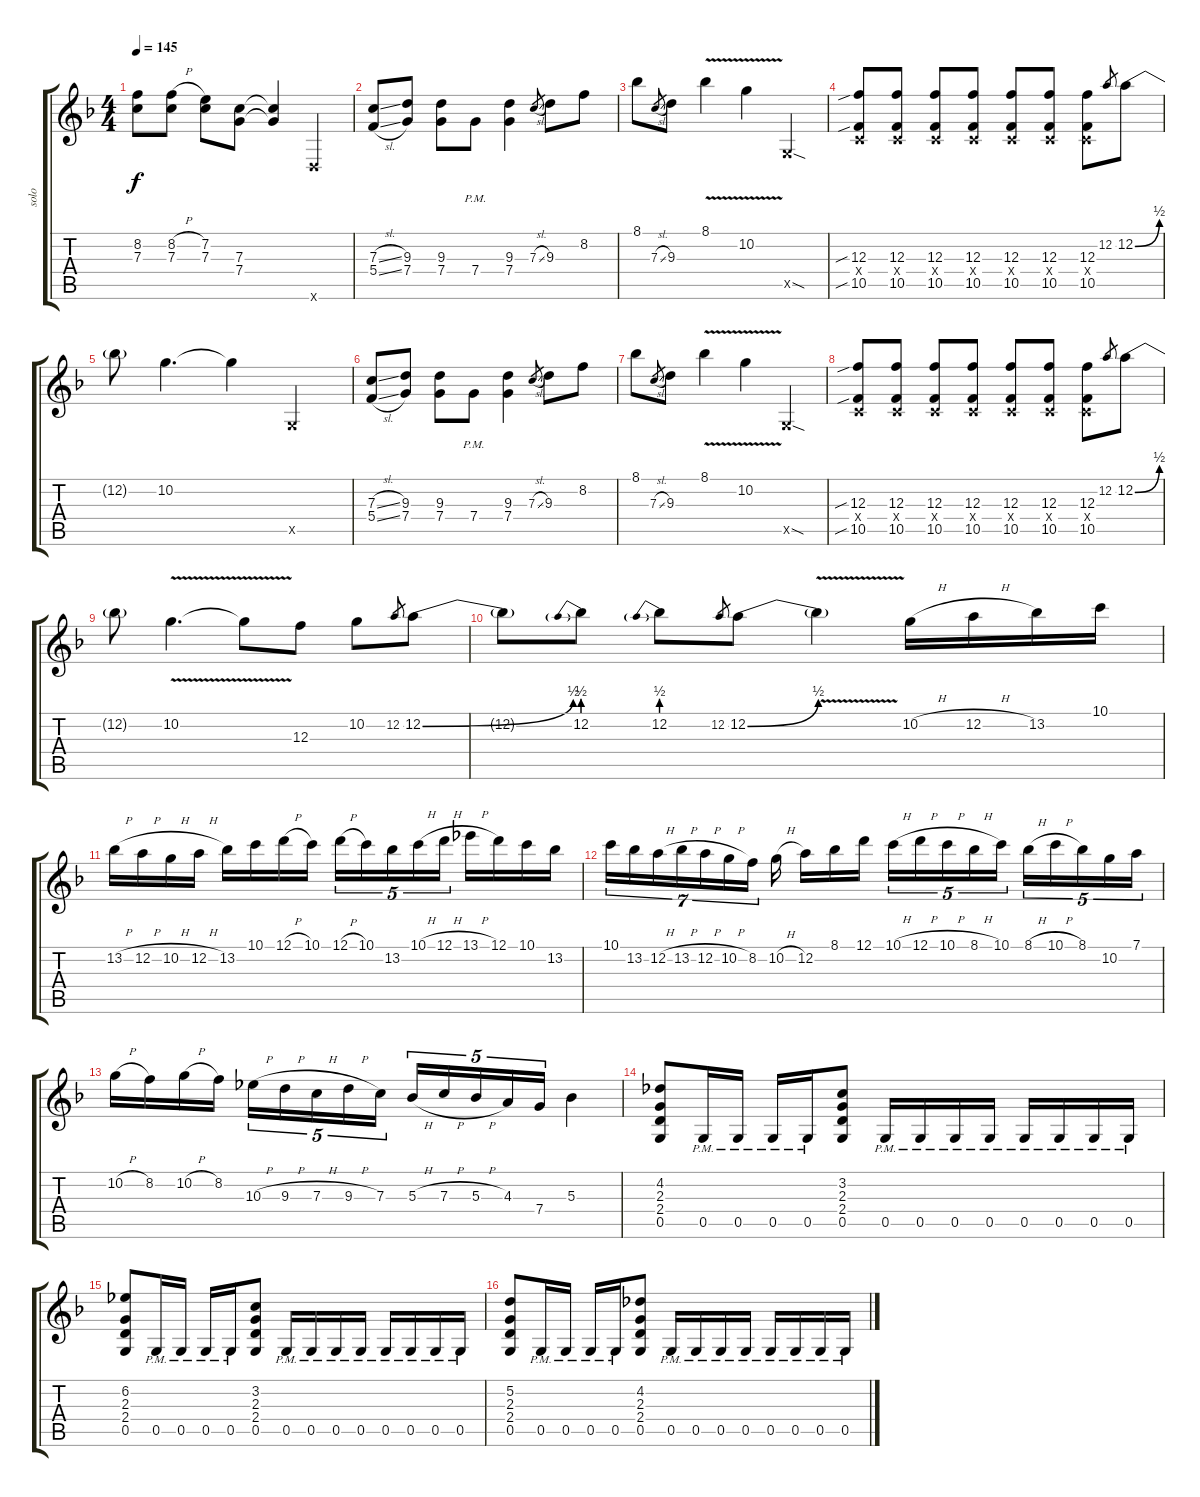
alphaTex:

\track ("solo" "solo") {instrument distortionguitar}
\staff {score tabs}
\tuning (D4 A3 F3 C3 G2 D2) {hide}
\ts (4 4)
\tempo 145
\clef g2
\ks f
(8.2{t} 7.3{t}).8{dy f} (8.2{h} 7.3).8 (7.2 7.3).8 (7.3 7.4).8 (7.3{t} 7.4{t}).4 0.6{x}.4 |
(7.3{sl} 5.4{sl}).8 (9.3 7.4).8 (9.3 7.4).8 7.4{pm}.8 (9.3 7.4).4 7.3{sl}.8{gr} 9.3.8 8.2.8 |
8.1.8 7.3{sl}.8{gr} 9.3.8 8.1{v}.4 10.2{v}.4 0.5{sod x}.4 |
(12.3{sib} 0.4{x} 10.5{sib}).8 (12.3 0.4{x} 10.5).8 (12.3 0.4{x} 10.5).8 (12.3 0.4{x} 10.5).8 (12.3 0.4{x} 10.5).8 (12.3 0.4{x} 10.5).8 (12.3 0.4{x} 10.5).8 12.2.8{gr} 12.2{be (bend 0 0 60 2)}.8 |
12.2{t}.8 10.2.4{d} 10.2{t}.4 0.5{x}.4 |
(7.3{sl} 5.4{sl}).8 (9.3 7.4).8 (9.3 7.4).8 7.4{pm}.8 (9.3 7.4).4 7.3{sl}.8{gr} 9.3.8 8.2.8 |
8.1.8 7.3{sl}.8{gr} 9.3.8 8.1{v}.4 10.2{v}.4 0.5{sod x}.4 |
(12.3{sib} 0.4{x} 10.5{sib}).8 (12.3 0.4{x} 10.5).8 (12.3 0.4{x} 10.5).8 (12.3 0.4{x} 10.5).8 (12.3 0.4{x} 10.5).8 (12.3 0.4{x} 10.5).8 (12.3 0.4{x} 10.5).8 12.2.8{gr} 12.2{be (bend 0 0 60 2)}.8 |
12.2{t}.8 10.2{v}.4{d} 10.2{t}.8 12.3.8 10.2.8 12.2.8{gr} 12.2{be (bend 0 0 60 2)}.8 |
12.2{t}.8 12.2{be (prebend 0 2 60 2)}.8 12.2{be (prebend 0 2 60 2)}.8 12.2.8{gr} 12.2{be (bend 0 0 60 2)}.8 12.2{v t}.4 10.2{h}.16 12.2{h}.16 13.2.16 10.1.16 |
13.2{h}.16 12.2{h}.16 10.2{h}.16 12.2{h}.16 13.2.16 10.1.16 12.1{h}.16 10.1.16 12.1{h}.16{tu (5 4)} 10.1.16{tu (5 4)} 13.2.16{tu (5 4)} 10.1{h}.16{tu (5 4)} 12.1{h}.16{tu (5 4)} 13.1{h}.16 12.1.16 10.1.16 13.2.16 |
10.1.16{tu (7 4)} 13.2.16{tu (7 4)} 12.2{h}.16{tu (7 4)} 13.2{h}.16{tu (7 4)} 12.2{h}.16{tu (7 4)} 10.2{h}.16{tu (7 4)} 8.2.16{tu (7 4)} 10.2{h}.16 12.2.16 8.1.16 12.1.16 10.1{h}.16{tu (5 4)} 12.1{h}.16{tu (5 4)} 10.1{h}.16{tu (5 4)} 8.1{h}.16{tu (5 4)} 10.1.16{tu (5 4)} 8.1{h}.16{tu (5 4)} 10.1{h}.16{tu (5 4)} 8.1.16{tu (5 4)} 10.2.16{tu (5 4)} 7.1.16{tu (5 4)} |
10.2{h}.16 8.2.16 10.2{h}.16 8.2.16 10.3{h}.16{tu (5 4)} 9.3{h}.16{tu (5 4)} 7.3{h}.16{tu (5 4)} 9.3{h}.16{tu (5 4)} 7.3.16{tu (5 4)} 5.3{h}.16{tu (5 4)} 7.3{h}.16{tu (5 4)} 5.3{h}.16{tu (5 4)} 4.3.16{tu (5 4)} 7.4.16{tu (5 4)} 5.3.4 |
(4.2 2.3 2.4 0.5).8 0.5{pm}.16 0.5{pm}.16 0.5{pm}.16 0.5{pm}.16 (3.2 2.3 2.4 0.5).8 0.5{pm}.16 0.5{pm}.16 0.5{pm}.16 0.5{pm}.16 0.5{pm}.16 0.5{pm}.16 0.5{pm}.16 0.5{pm}.16 |
(6.2 2.3 2.4 0.5).8 0.5{pm}.16 0.5{pm}.16 0.5{pm}.16 0.5{pm}.16 (3.2 2.3 2.4 0.5).8 0.5{pm}.16 0.5{pm}.16 0.5{pm}.16 0.5{pm}.16 0.5{pm}.16 0.5{pm}.16 0.5{pm}.16 0.5{pm}.16 |
(5.2 2.3 2.4 0.5).8 0.5{pm}.16 0.5{pm}.16 0.5{pm}.16 0.5{pm}.16 (4.2 2.3 2.4 0.5).8 0.5{pm}.16 0.5{pm}.16 0.5{pm}.16 0.5{pm}.16 0.5{pm}.16 0.5{pm}.16 0.5{pm}.16 0.5{pm}.16
